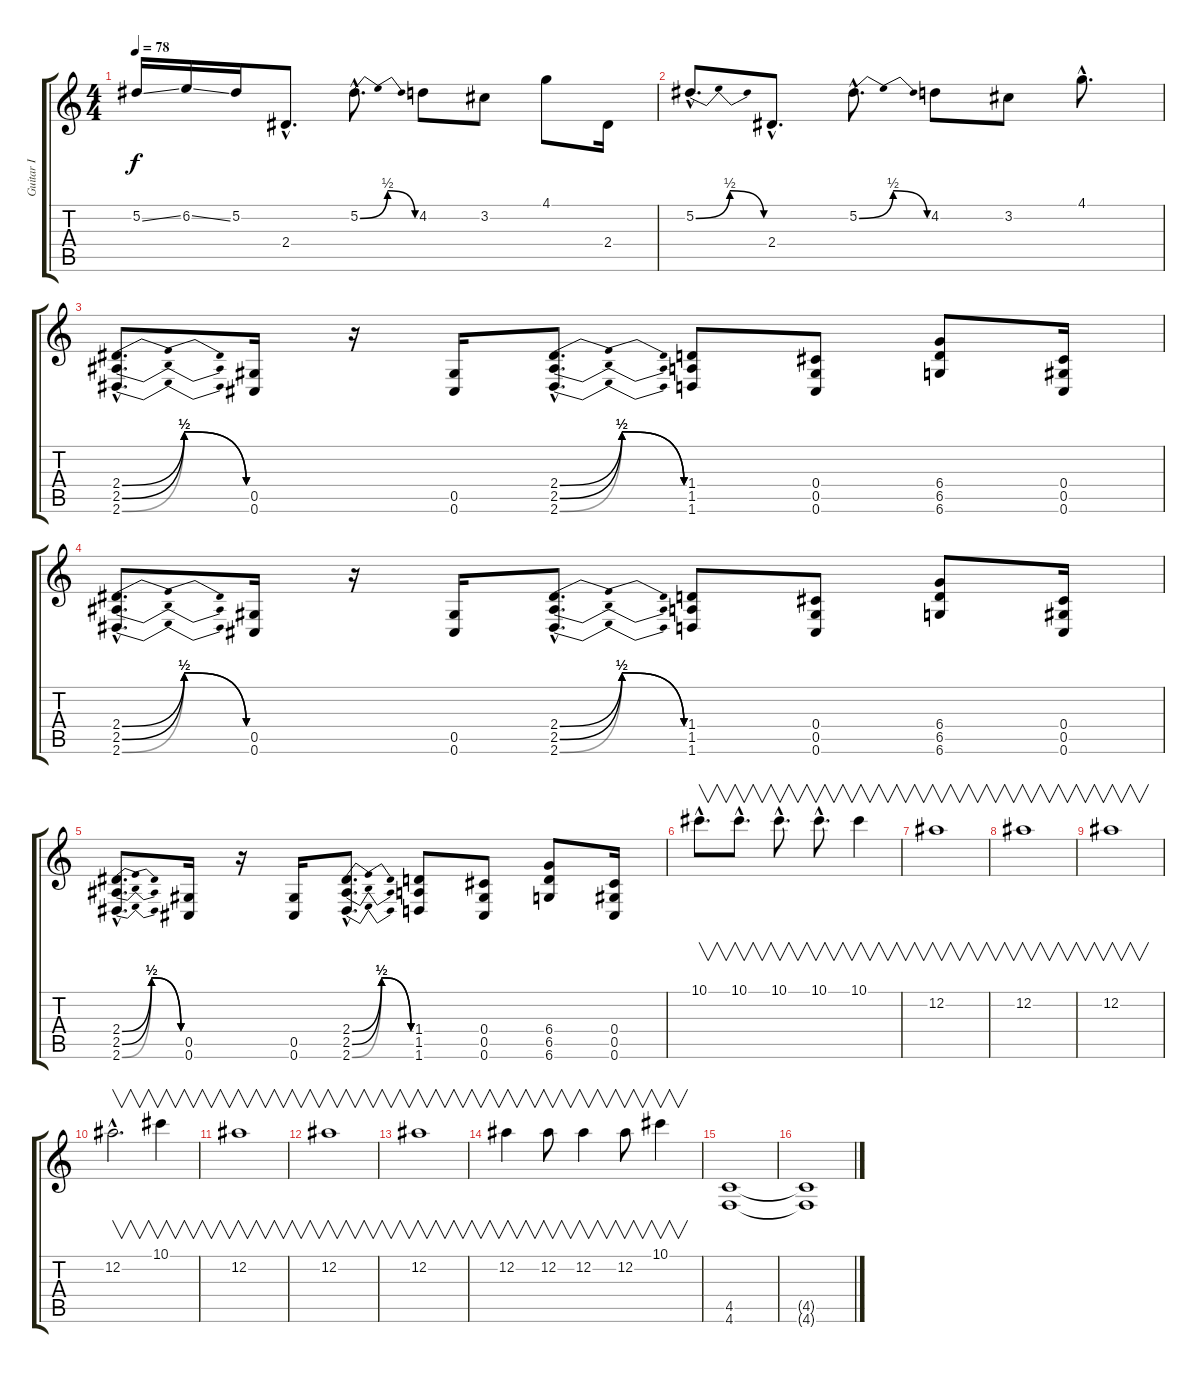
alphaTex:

\track ("Guitar I" "Guitar I") {instrument distortionguitar}
\staff {score tabs}
\tuning (Eb4 Bb3 Gb3 Db3 Ab2 Db2) {hide}
\ts (4 4)
\tempo 78
\clef g2
\ks c
5.2{ss}.16{dy f instrument distortionguitar} 6.2{ss}.16 5.2.16 2.4{hac}.8{d} 5.2{be (bendrelease 0 0 30 2 30 2 60 0) hac}.8{d} 4.2.8 3.2.8 4.1.8 2.4.16 |
5.2{be (bendrelease 0 0 30 2 30 2 60 0) hac}.8{d} 2.4{hac}.8{d} 5.2{be (bendrelease 0 0 30 2 30 2 60 0) hac}.8{d} 4.2.8 3.2.8 4.1{hac}.8{d} |
(2.4{be (bendrelease 0 0 30 2 30 2 60 0) hac} 2.5{be (bendrelease 0 0 30 2 30 2 60 0) hac} 2.6{be (bendrelease 0 0 30 2 30 2 60 0) hac}).8{d} (0.5 0.6).16 r.16 (0.5 0.6).16 (2.4{be (bendrelease 0 0 30 2 30 2 60 0) hac} 2.5{be (bendrelease 0 0 30 2 30 2 60 0) hac} 2.6{be (bendrelease 0 0 30 2 30 2 60 0) hac}).8{d} (1.4 1.5 1.6).8 (0.4 0.5 0.6).8 (6.4 6.5 6.6).8 (0.4 0.5 0.6).16 |
(2.4{be (bendrelease 0 0 30 2 30 2 60 0) hac} 2.5{be (bendrelease 0 0 30 2 30 2 60 0) hac} 2.6{be (bendrelease 0 0 30 2 30 2 60 0) hac}).8{d} (0.5 0.6).16 r.16 (0.5 0.6).16 (2.4{be (bendrelease 0 0 30 2 30 2 60 0) hac} 2.5{be (bendrelease 0 0 30 2 30 2 60 0) hac} 2.6{be (bendrelease 0 0 30 2 30 2 60 0) hac}).8{d} (1.4 1.5 1.6).8 (0.4 0.5 0.6).8 (6.4 6.5 6.6).8 (0.4 0.5 0.6).16 |
(2.4{be (bendrelease 0 0 30 2 30 2 60 0) hac} 2.5{be (bendrelease 0 0 30 2 30 2 60 0) hac} 2.6{be (bendrelease 0 0 30 2 30 2 60 0) hac}).8{d} (0.5 0.6).16 r.16 (0.5 0.6).16 (2.4{be (bendrelease 0 0 30 2 30 2 60 0) hac} 2.5{be (bendrelease 0 0 30 2 30 2 60 0) hac} 2.6{be (bendrelease 0 0 30 2 30 2 60 0) hac}).8{d} (1.4 1.5 1.6).8 (0.4 0.5 0.6).8 (6.4 6.5 6.6).8 (0.4 0.5 0.6).16 |
10.1{hac}.8{v d} 10.1{hac}.8{v d} 10.1{hac}.8{v d} 10.1{hac}.8{v d} 10.1.4{v} |
12.2.1{v} |
12.2.1{v} |
12.2.1{v} |
12.2{hac}.2{v d} 10.1.4{v} |
12.2.1{v} |
12.2.1{v} |
12.2.1{v} |
12.2.4{v} 12.2.8{v} 12.2.4{v} 12.2.8{v} 10.1.4{v} |
(4.5 4.6).1 |
(4.5{t} 4.6{t}).1
